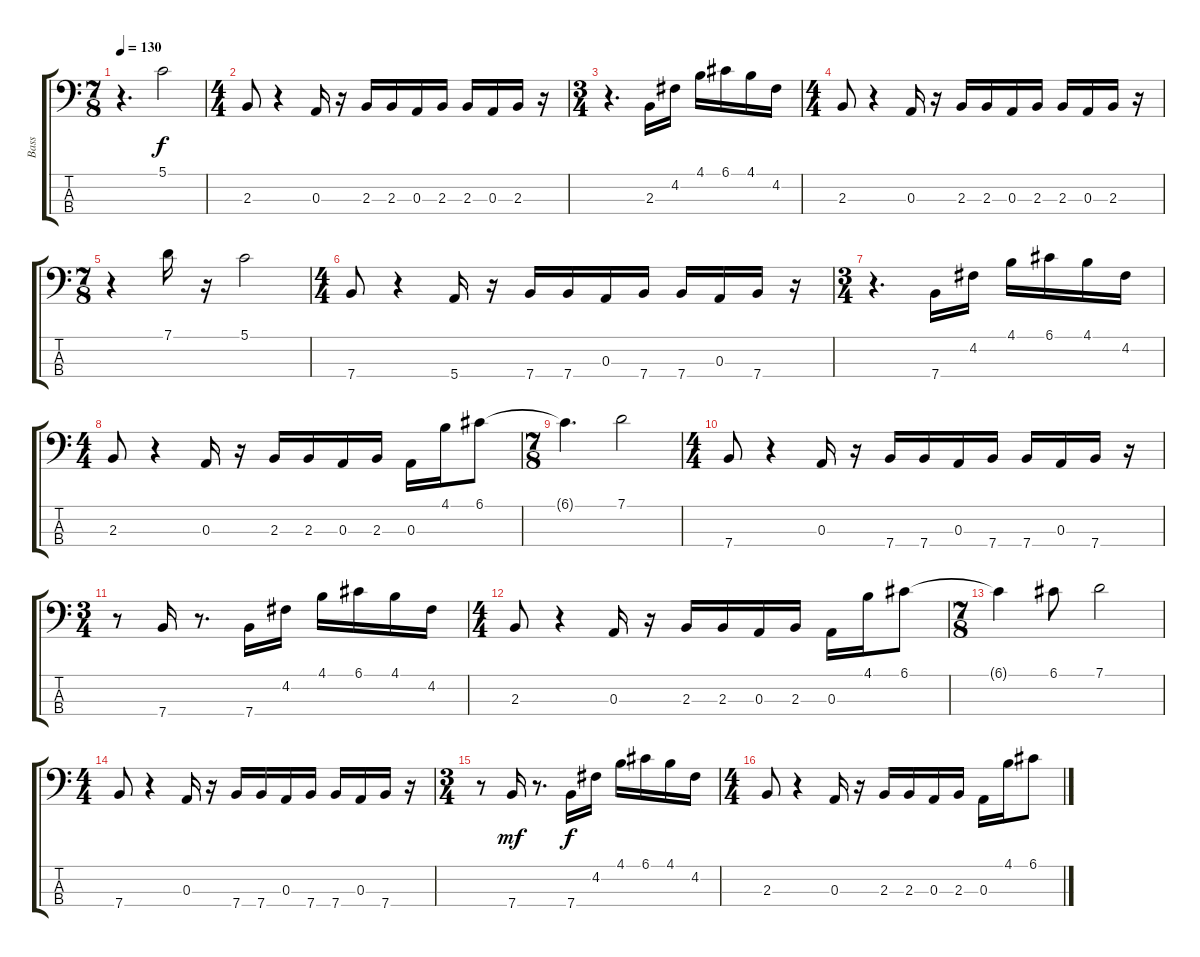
\track ("Bass" "Bass") {instrument electricbassfinger}
\staff {score tabs}
\tuning (G2 D2 A1 E1) {hide}
\ts (7 8)
\tempo 130
\clef f4
\ks c
r.4{d dy f} 5.1.2 |
\ts (4 4)
2.3.8 r.4 0.3.16 r.16 2.3.16 2.3.16 0.3.16 2.3.16 2.3.16 0.3.16 2.3.16 r.16 |
\ts (3 4)
r.4{d} 2.3.16 4.2.16 4.1.16 6.1.16 4.1.16 4.2.16 |
\ts (4 4)
2.3.8 r.4 0.3.16 r.16 2.3.16 2.3.16 0.3.16 2.3.16 2.3.16 0.3.16 2.3.16 r.16 |
\ts (7 8)
r.4 7.1.16 r.16 5.1.2 |
\ts (4 4)
7.4.8 r.4 5.4.16 r.16 7.4.16 7.4.16 0.3.16 7.4.16 7.4.16 0.3.16 7.4.16 r.16 |
\ts (3 4)
r.4{d} 7.4.16 4.2.16 4.1.16 6.1.16 4.1.16 4.2.16 |
\ts (4 4)
2.3.8 r.4 0.3.16 r.16 2.3.16 2.3.16 0.3.16 2.3.16 0.3.16 4.1.16 6.1.8 |
\ts (7 8)
6.1{t}.4{d} 7.1.2 |
\ts (4 4)
7.4.8 r.4 0.3.16 r.16 7.4.16 7.4.16 0.3.16 7.4.16 7.4.16 0.3.16 7.4.16 r.16 |
\ts (3 4)
r.8 7.4.16 r.8{d} 7.4.16 4.2.16 4.1.16 6.1.16 4.1.16 4.2.16 |
\ts (4 4)
2.3.8 r.4 0.3.16 r.16 2.3.16 2.3.16 0.3.16 2.3.16 0.3.16 4.1.16 6.1.8 |
\ts (7 8)
6.1{t}.4 6.1.8 7.1.2 |
\ts (4 4)
7.4.8 r.4 0.3.16 r.16 7.4.16 7.4.16 0.3.16 7.4.16 7.4.16 0.3.16 7.4.16 r.16 |
\ts (3 4)
r.8 7.4.16{dy mf} r.8{d} 7.4.16{dy f} 4.2.16 4.1.16 6.1.16 4.1.16 4.2.16 |
\ts (4 4)
2.3.8 r.4 0.3.16 r.16 2.3.16 2.3.16 0.3.16 2.3.16 0.3.16 4.1.16 6.1.8
